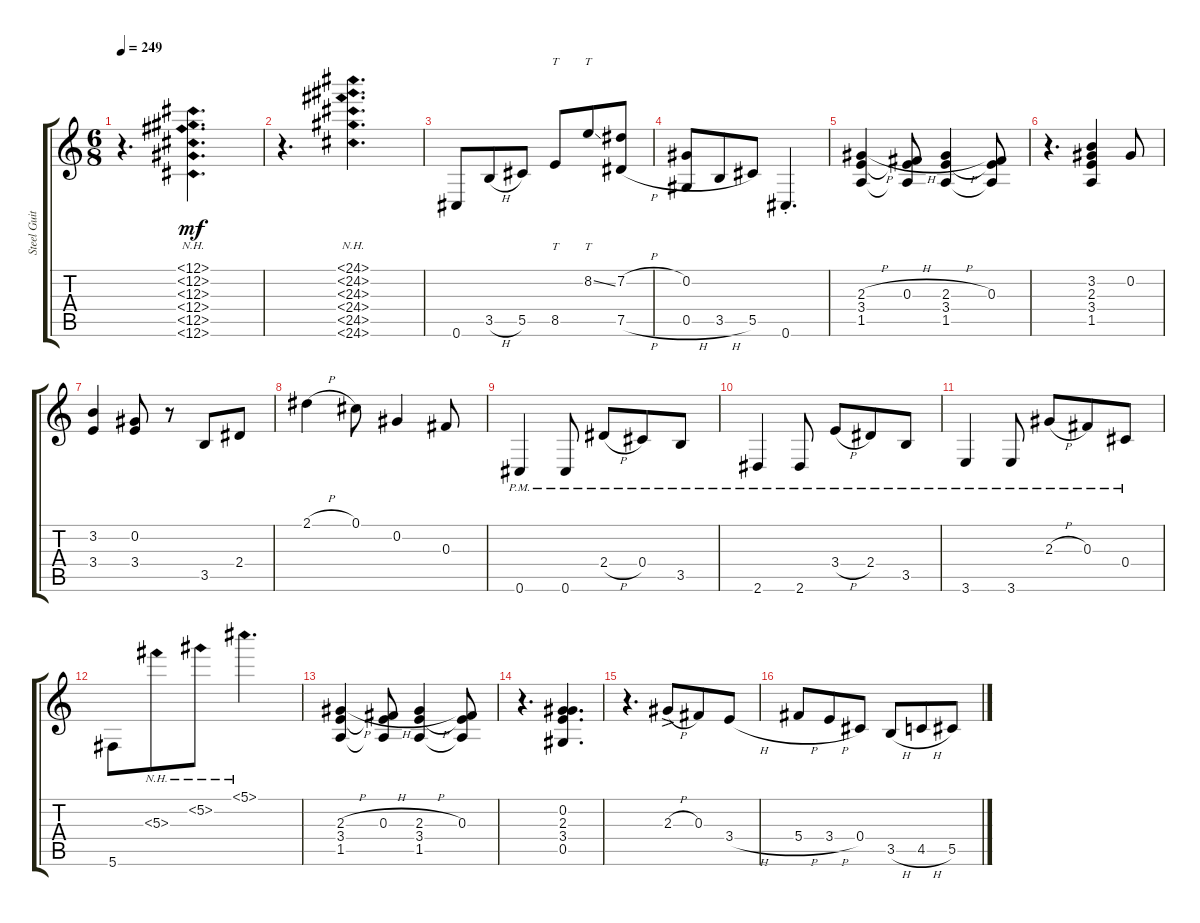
\track ("Steel Guitar" "Steel Guit") {instrument acousticguitarsteel}
\staff {score tabs}
\tuning (Db4 Ab3 Gb3 Db3 Ab2 Db2) {hide}
\ts (6 8)
\tempo 249
\clef g2
\ks c
r.4{d dy mf} (12.1{nh} 12.2{nh} 12.3{nh} 12.4{nh} 12.5{nh} 12.6{nh}).4{d} |
r.4{d} (24.1{nh} 24.2{nh} 24.3{nh} 24.4{nh} 24.5{nh} 24.6{nh}).4{d} |
0.6.8 3.5{h}.8 5.5.8 8.5.8{tt} 8.2{ss}.8{tt} (7.2{h} 7.5{h}).8 |
(0.2 0.5{h}).8 3.5{h}.8 5.5.8 0.6{st}.4{d} |
(2.3{h} 3.4 1.5).4 (0.3{h} 3.4{t} 1.5{t}).8 (2.3{h} 3.4 1.5).4 (0.3 3.4{t} 1.5{t}).8 |
r.4{d} (3.2 2.3 3.4 1.5).4 0.2.8 |
(3.2 3.4).4 (0.2 3.4).8 r.8 3.5.8 2.4.8 |
2.1{h}.4 0.1.8 0.2.4 0.3.8 |
0.6{pm}.4 0.6{pm}.8 2.4{h pm}.8 0.4{pm}.8 3.5{pm}.8 |
2.6{pm}.4 2.6{pm}.8 3.4{h pm}.8 2.4{pm}.8 3.5{pm}.8 |
3.6{pm}.4 3.6{pm}.8 2.3{h pm}.8 0.3{pm}.8 0.4{pm}.8 |
5.6.8 5.3{nh}.8 5.2{nh}.8 5.1{nh}.4{d} |
(2.3{h} 3.4 1.5).4 (0.3{h} 3.4{t} 1.5{t}).8 (2.3{h} 3.4 1.5).4 (0.3 3.4{t} 1.5{t}).8 |
r.4{d} (0.2 2.3 3.4 0.5).4{d} |
r.4{d} 2.3{h ac}.8 0.3.8 3.4{h}.8 |
5.4{h}.8 3.4{h}.8 0.4.8 3.5{h}.8 4.5{h}.8 5.5.8
